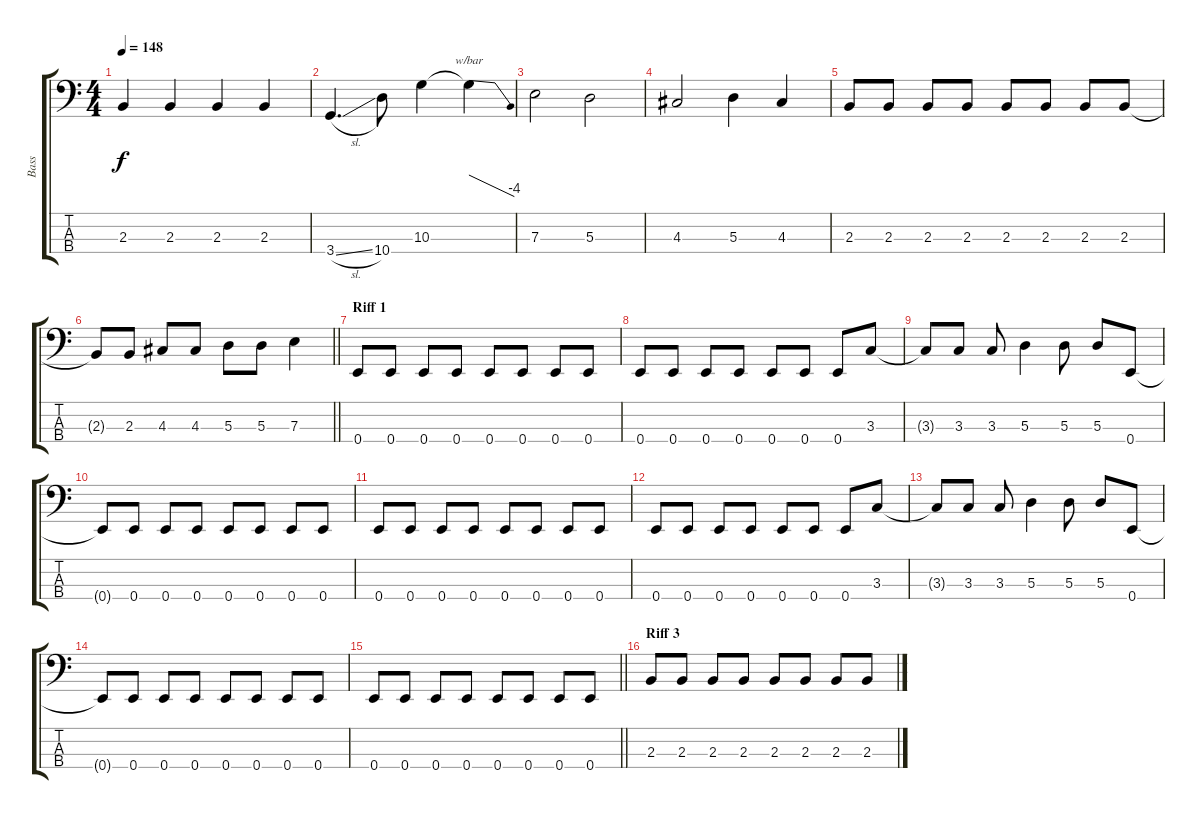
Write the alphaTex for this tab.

\track ("Bass" "Bass") {instrument electricbasspick}
\staff {score tabs}
\tuning (G2 D2 A1 E1) {hide}
\ts (4 4)
\tempo 148
\clef f4
\ks c
2.3.4{dy f} 2.3.4 2.3.4 2.3.4 |
3.4{sl}.4{d} 10.4.8 10.3.4 10.3{t}.4{tbe (dive default 0 0 60 -16)} |
7.3.2 5.3.2 |
4.3.2 5.3.4 4.3.4 |
2.3.8 2.3.8 2.3.8 2.3.8 2.3.8 2.3.8 2.3.8 2.3.8 |
\barLineRight lightlight
2.3{t}.8 2.3.8 4.3.8 4.3.8 5.3.8 5.3.8 7.3.4 |
\section ("" "Riff 1")
0.4.8 0.4.8 0.4.8 0.4.8 0.4.8 0.4.8 0.4.8 0.4.8 |
0.4.8 0.4.8 0.4.8 0.4.8 0.4.8 0.4.8 0.4.8 3.3.8 |
3.3{t}.8 3.3.8 3.3.8 5.3.4 5.3.8 5.3.8 0.4.8 |
0.4{t}.8 0.4.8 0.4.8 0.4.8 0.4.8 0.4.8 0.4.8 0.4.8 |
0.4.8 0.4.8 0.4.8 0.4.8 0.4.8 0.4.8 0.4.8 0.4.8 |
0.4.8 0.4.8 0.4.8 0.4.8 0.4.8 0.4.8 0.4.8 3.3.8 |
3.3{t}.8 3.3.8 3.3.8 5.3.4 5.3.8 5.3.8 0.4.8 |
0.4{t}.8 0.4.8 0.4.8 0.4.8 0.4.8 0.4.8 0.4.8 0.4.8 |
\barLineRight lightlight
0.4.8 0.4.8 0.4.8 0.4.8 0.4.8 0.4.8 0.4.8 0.4.8 |
\section ("" "Riff 3")
2.3.8 2.3.8 2.3.8 2.3.8 2.3.8 2.3.8 2.3.8 2.3.8
